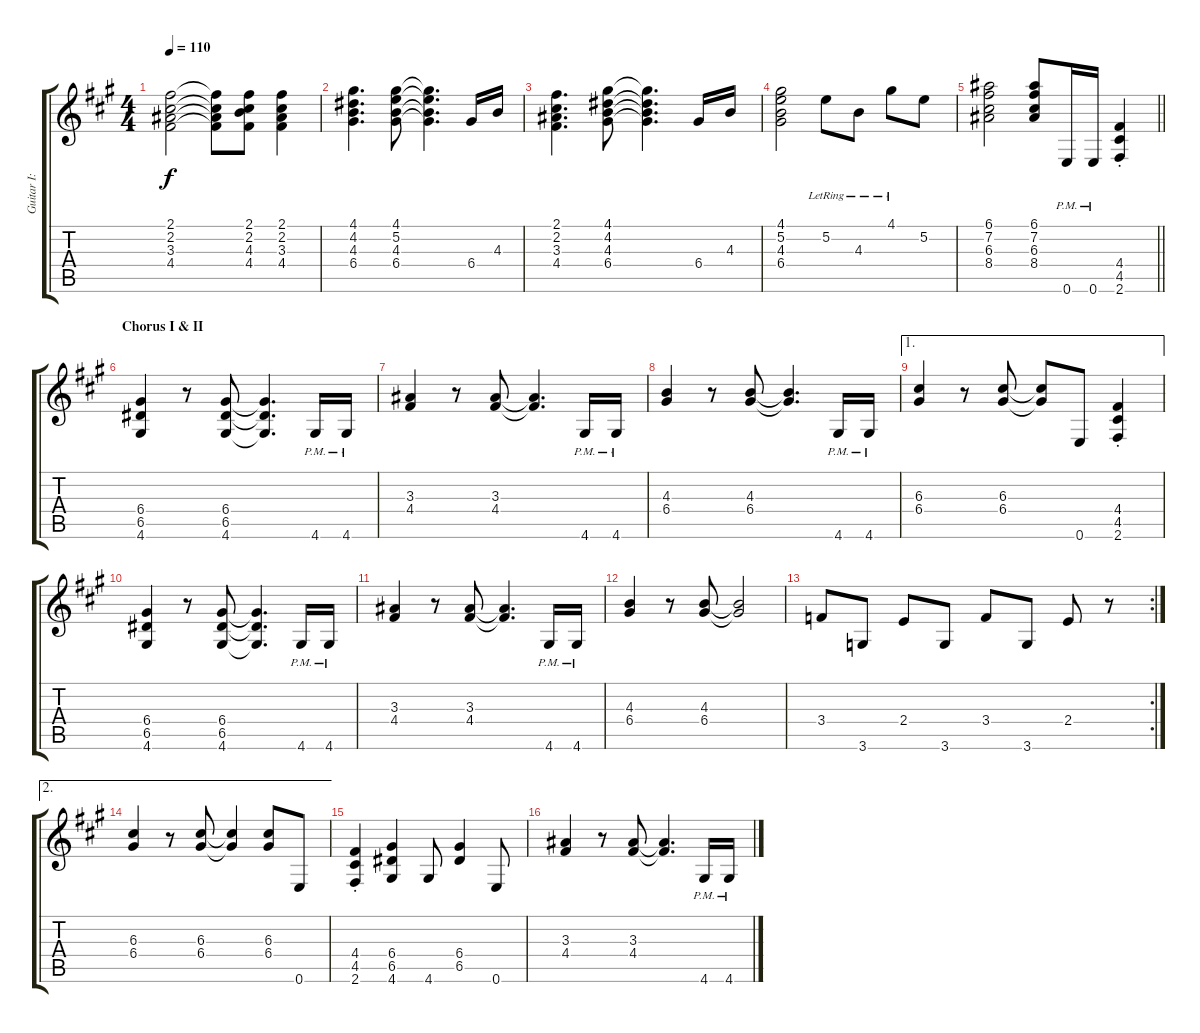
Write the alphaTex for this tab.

\track ("Guitar I: Mick Jones" "Guitar I: ") {instrument overdrivenguitar}
\staff {score tabs}
\tuning (E4 B3 G3 D3 A2 E2) {hide}
\ts (4 4)
\tempo 110
\clef g2
\ks a
(2.1 2.2 3.3 4.4).2{dy f} (2.1{t} 2.2{t} 3.3{t} 4.4{t}).8 (2.1 2.2 4.3 4.4).8 (2.1 2.2 3.3 4.4).4 |
(4.1 4.2 4.3 6.4).4{d} (4.1 5.2 4.3 6.4).8 (4.1{t} 5.2{t} 4.3{t} 6.4{t}).4{d} 6.4.16 4.3.16 |
(2.1 2.2 3.3 4.4).4{d} (4.1 4.2 4.3 6.4).8 (4.1{t} 4.2{t} 4.3{t} 6.4{t}).4{d} 6.4.16 4.3.16 |
(4.1 5.2 4.3 6.4).2 5.2{lr}.8 4.3{lr}.8 4.1{lr}.8 5.2.8 |
\barLineRight lightlight
(6.1 7.2 6.3 8.4).2 (6.1 7.2 6.3 8.4).8 0.6{pm}.16 0.6{pm}.16 (4.4{st} 4.5{st} 2.6{st}).4 |
\section ("" "Chorus I & II")
(6.4 6.5 4.6).4 r.8 (6.4 6.5 4.6).8 (6.4{t} 6.5{t} 4.6{t}).4{d} 4.6{pm}.16 4.6{pm}.16 |
(3.3 4.4).4 r.8 (3.3 4.4).8 (3.3{t} 4.4{t}).4{d} 4.6{pm}.16 4.6{pm}.16 |
(4.3 6.4).4 r.8 (4.3 6.4).8 (4.3{t} 6.4{t}).4{d} 4.6{pm}.16 4.6{pm}.16 |
\ae 1
(6.3 6.4).4 r.8 (6.3 6.4).8 (6.3{t} 6.4{t}).8 0.6.8 (4.4{st} 4.5{st} 2.6{st}).4 |
(6.4 6.5 4.6).4 r.8 (6.4 6.5 4.6).8 (6.4{t} 6.5{t} 4.6{t}).4{d} 4.6{pm}.16 4.6{pm}.16 |
(3.3 4.4).4 r.8 (3.3 4.4).8 (3.3{t} 4.4{t}).4{d} 4.6{pm}.16 4.6{pm}.16 |
(4.3 6.4).4 r.8 (4.3 6.4).8 (4.3{t} 6.4{t}).2 |
\rc 2
3.4.8 3.6.8 2.4.8 3.6.8 3.4.8 3.6.8 2.4.8 r.8 |
\ae 2
(6.3 6.4).4 r.8 (6.3 6.4).8 (6.3{t} 6.4{t}).4 (6.3 6.4).8 0.6.8 |
(4.4{st} 4.5{st} 2.6{st}).4 (6.4 6.5 4.6).4 4.6.8 (6.4 6.5).4 0.6.8 |
(3.3 4.4).4 r.8 (3.3 4.4).8 (3.3{t} 4.4{t}).4{d} 4.6{pm}.16 4.6{pm}.16
